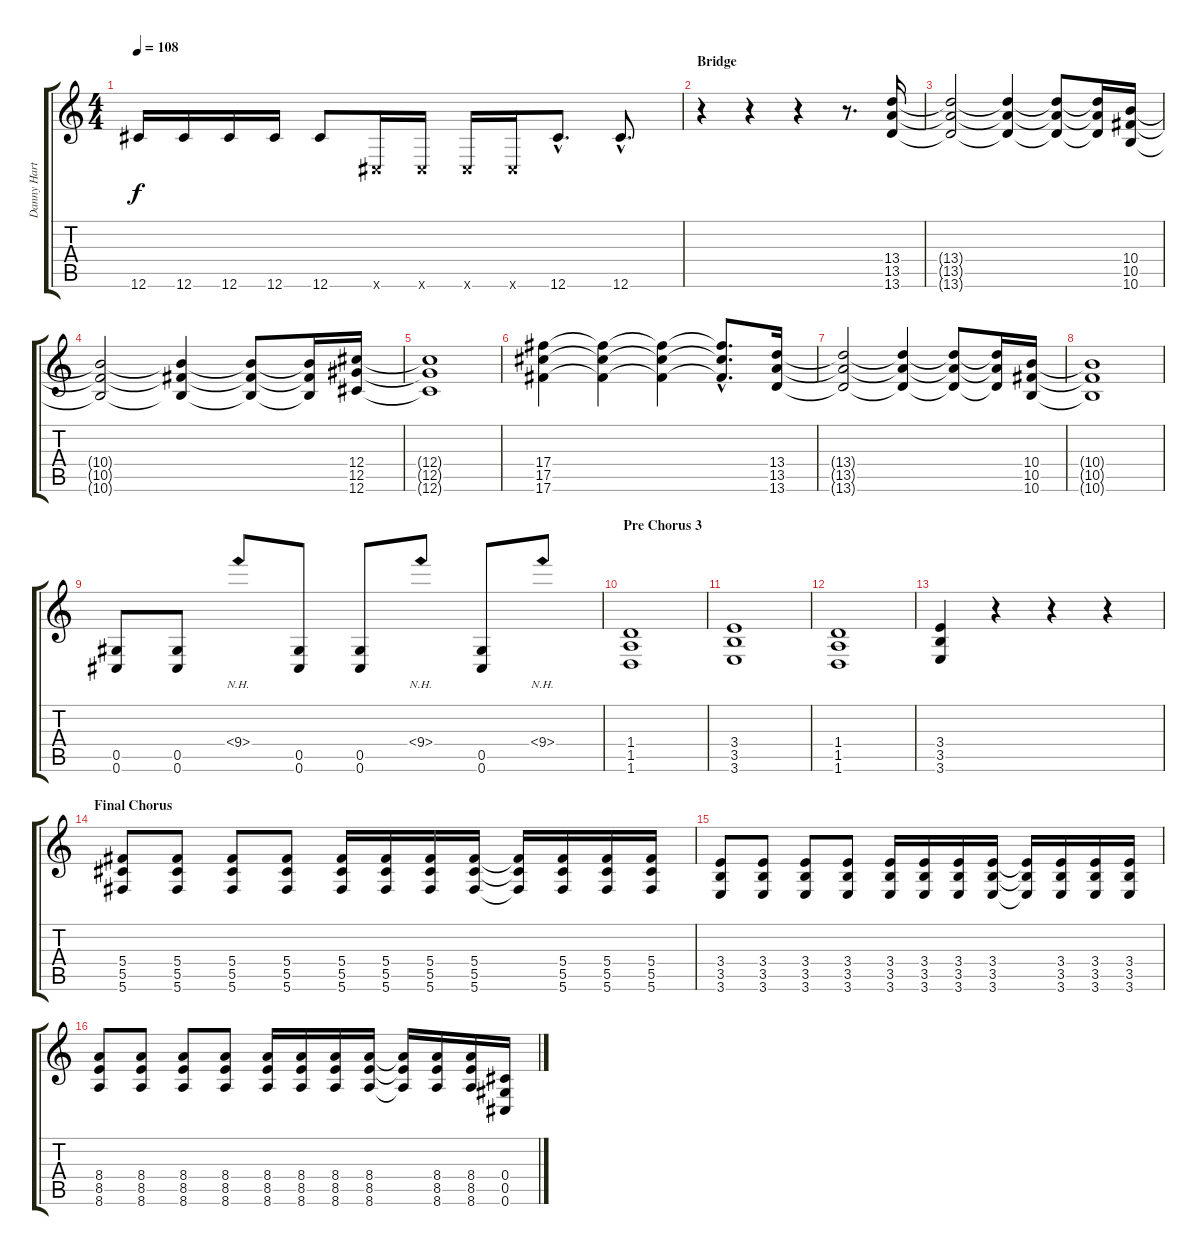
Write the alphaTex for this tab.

\track ("Danny Hartwell (Guitar)" "Danny Hart") {instrument distortionguitar}
\staff {score tabs}
\tuning (Eb4 Bb3 Gb3 Db3 Ab2 Db2) {hide}
\ts (4 4)
\tempo 108
\clef g2
\ks c
12.6.16{dy f} 12.6.16 12.6.16 12.6.16 12.6.8 0.6{x}.16 0.6{x}.16 0.6{x}.16 0.6{x}.16 12.6{hac}.8{d} 12.6{hac}.8{d} |
\section ("" "Bridge")
r.4{volume 11} r.4 r.4 r.8{d} (13.4 13.5 13.6).16 |
(13.4{t} 13.5{t} 13.6{t}).2 (13.4{t} 13.5{t} 13.6{t}).4 (13.4{t} 13.5{t} 13.6{t}).8 (13.4{t} 13.5{t} 13.6{t}).16 (10.4 10.5 10.6).16 |
(10.4{t} 10.5{t} 10.6{t}).2 (10.4{t} 10.5{t} 10.6{t}).4 (10.4{t} 10.5{t} 10.6{t}).8 (10.4{t} 10.5{t} 10.6{t}).16 (12.4 12.5 12.6).16 |
(12.4{t} 12.5{t} 12.6{t}).1 |
(17.4 17.5 17.6).4{volume 11} (17.4{t} 17.5{t} 17.6{t}).4 (17.4{t} 17.5{t} 17.6{t}).4 (17.4{hac t} 17.5{hac t} 17.6{hac t}).8{d} (13.4 13.5 13.6).16 |
(13.4{t} 13.5{t} 13.6{t}).2 (13.4{t} 13.5{t} 13.6{t}).4 (13.4{t} 13.5{t} 13.6{t}).8 (13.4{t} 13.5{t} 13.6{t}).16 (10.4 10.5 10.6).16 |
(10.4{t} 10.5{t} 10.6{t}).1 |
(0.5 0.6).8 (0.5 0.6).8 9.4{nh}.8 (0.5 0.6).8 (0.5 0.6).8 9.4{nh}.8 (0.5 0.6).8 9.4{nh}.8 |
\section ("" "Pre Chorus 3")
(1.4 1.5 1.6).1 |
(3.4 3.5 3.6).1 |
(1.4 1.5 1.6).1 |
(3.4 3.5 3.6).4 r.4 r.4 r.4 |
\section ("" "Final Chorus")
(5.4 5.5 5.6).8 (5.4 5.5 5.6).8 (5.4 5.5 5.6).8 (5.4 5.5 5.6).8 (5.4 5.5 5.6).16 (5.4 5.5 5.6).16 (5.4 5.5 5.6).16 (5.4 5.5 5.6).16 (5.4{t} 5.5{t} 5.6{t}).16 (5.4 5.5 5.6).16 (5.4 5.5 5.6).16 (5.4 5.5 5.6).16 |
(3.4 3.5 3.6).8 (3.4 3.5 3.6).8 (3.4 3.5 3.6).8 (3.4 3.5 3.6).8 (3.4 3.5 3.6).16 (3.4 3.5 3.6).16 (3.4 3.5 3.6).16 (3.4 3.5 3.6).16 (3.4{t} 3.5{t} 3.6{t}).16 (3.4 3.5 3.6).16 (3.4 3.5 3.6).16 (3.4 3.5 3.6).16 |
(8.4 8.5 8.6).8 (8.4 8.5 8.6).8 (8.4 8.5 8.6).8 (8.4 8.5 8.6).8 (8.4 8.5 8.6).16 (8.4 8.5 8.6).16 (8.4 8.5 8.6).16 (8.4 8.5 8.6).16 (8.4{t} 8.5{t} 8.6{t}).16 (8.4 8.5 8.6).16 (8.4 8.5 8.6).16 (0.4 0.5 0.6).16
